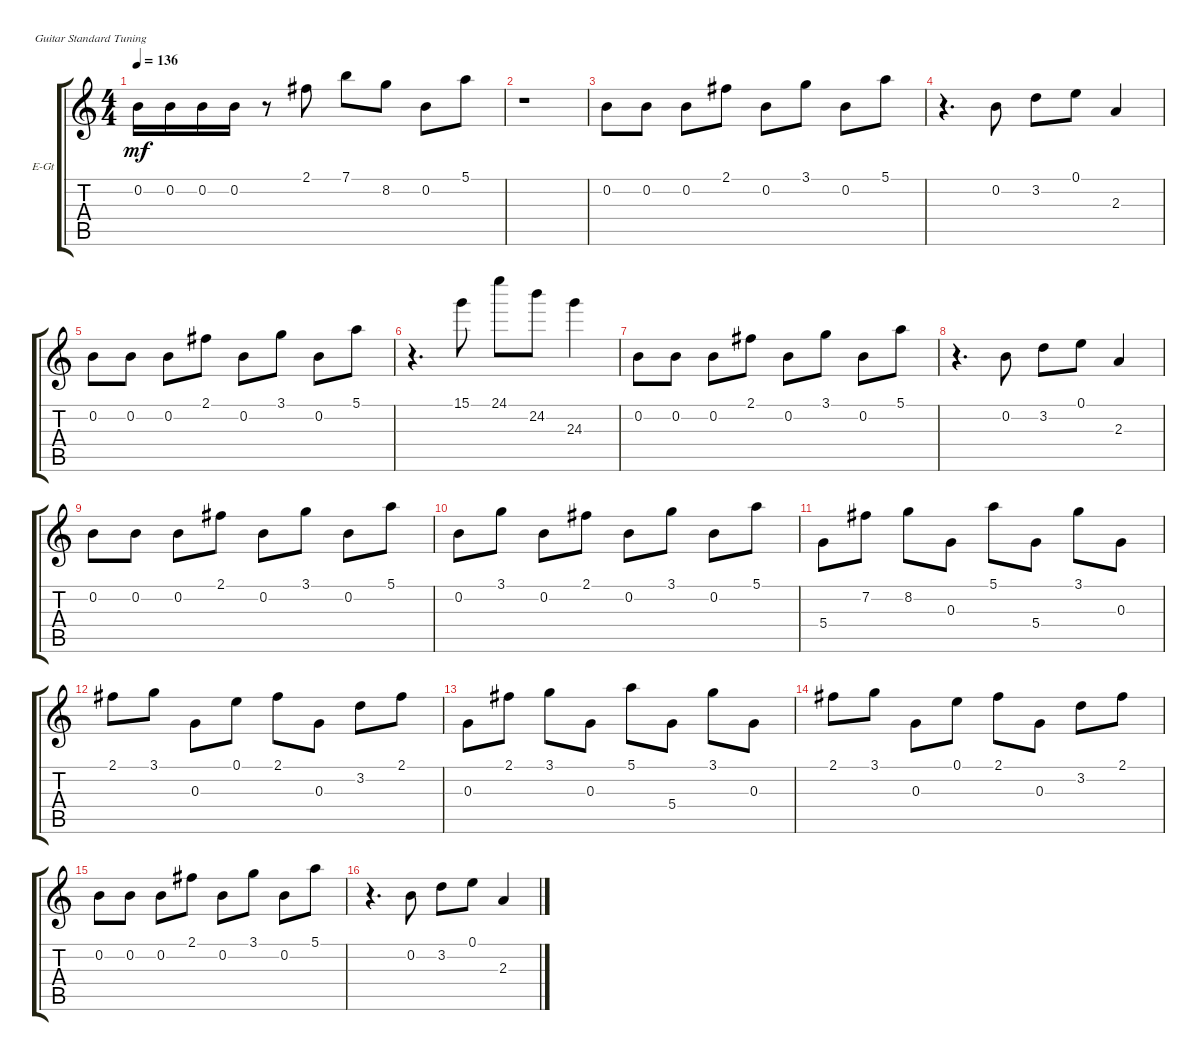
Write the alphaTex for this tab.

\bracketExtendMode groupsimilarinstruments
\firstSystemTrackNameOrientation horizontal
\otherSystemsTrackNameOrientation horizontal
\track ("lead guitar" "E-Gt") {instrument electricguitarclean}
\staff {score tabs}
\tuning (E4 B3 G3 D3 A2 E2)
\ts (4 4)
\tempo 136
\clef g2
\ks c
0.2.16{dy mf} 0.2.16 0.2.16 0.2.16 r.8 2.1.8 7.1.8 8.2.8 0.2.8 5.1.8 |
r.1 |
0.2.8 0.2.8 0.2.8 2.1.8 0.2.8 3.1.8 0.2.8 5.1.8 |
r.4{d} 0.2.8 3.2.8 0.1.8 2.3.4 |
0.2.8 0.2.8 0.2.8 2.1.8 0.2.8 3.1.8 0.2.8 5.1.8 |
r.4{d} 15.1.8 24.1.8 24.2.8 24.3.4 |
0.2.8 0.2.8 0.2.8 2.1.8 0.2.8 3.1.8 0.2.8 5.1.8 |
r.4{d} 0.2.8 3.2.8 0.1.8 2.3.4 |
0.2.8 0.2.8 0.2.8 2.1.8 0.2.8 3.1.8 0.2.8 5.1.8 |
0.2.8 3.1.8 0.2.8 2.1.8 0.2.8 3.1.8 0.2.8 5.1.8 |
5.4.8 7.2.8 8.2.8 0.3.8 5.1.8 5.4.8 3.1.8 0.3.8 |
2.1.8 3.1.8 0.3.8 0.1.8 2.1.8 0.3.8 3.2.8 2.1.8 |
0.3.8 2.1.8 3.1.8 0.3.8 5.1.8 5.4.8 3.1.8 0.3.8 |
2.1.8 3.1.8 0.3.8 0.1.8 2.1.8 0.3.8 3.2.8 2.1.8 |
0.2.8 0.2.8 0.2.8 2.1.8 0.2.8 3.1.8 0.2.8 5.1.8 |
r.4{d} 0.2.8 3.2.8 0.1.8 2.3.4
